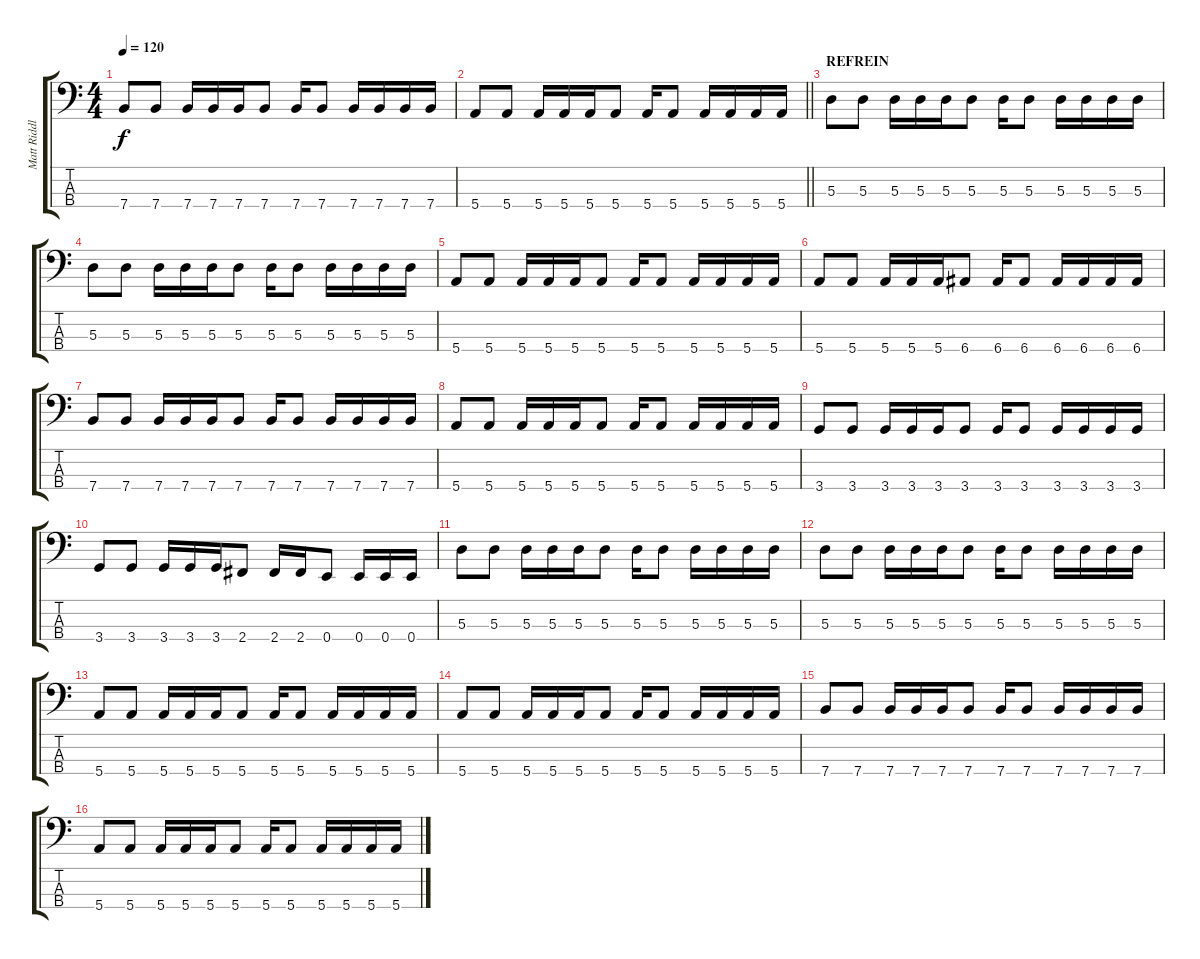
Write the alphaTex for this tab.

\track ("Matt Riddle" "Matt Riddl") {instrument electricbassfinger}
\staff {score tabs}
\tuning (G2 D2 A1 E1) {hide}
\ts (4 4)
\tempo 120
\clef f4
\ks c
7.4.8{dy f} 7.4.8 7.4.16 7.4.16 7.4.16 7.4.8 7.4.16 7.4.8 7.4.16 7.4.16 7.4.16 7.4.16 |
\barLineRight lightlight
5.4.8 5.4.8 5.4.16 5.4.16 5.4.16 5.4.8 5.4.16 5.4.8 5.4.16 5.4.16 5.4.16 5.4.16 |
\section ("" "REFREIN")
5.3.8 5.3.8 5.3.16 5.3.16 5.3.16 5.3.8 5.3.16 5.3.8 5.3.16 5.3.16 5.3.16 5.3.16 |
5.3.8 5.3.8 5.3.16 5.3.16 5.3.16 5.3.8 5.3.16 5.3.8 5.3.16 5.3.16 5.3.16 5.3.16 |
5.4.8 5.4.8 5.4.16 5.4.16 5.4.16 5.4.8 5.4.16 5.4.8 5.4.16 5.4.16 5.4.16 5.4.16 |
5.4.8 5.4.8 5.4.16 5.4.16 5.4.16 6.4.8 6.4.16 6.4.8 6.4.16 6.4.16 6.4.16 6.4.16 |
7.4.8 7.4.8 7.4.16 7.4.16 7.4.16 7.4.8 7.4.16 7.4.8 7.4.16 7.4.16 7.4.16 7.4.16 |
5.4.8 5.4.8 5.4.16 5.4.16 5.4.16 5.4.8 5.4.16 5.4.8 5.4.16 5.4.16 5.4.16 5.4.16 |
3.4.8 3.4.8 3.4.16 3.4.16 3.4.16 3.4.8 3.4.16 3.4.8 3.4.16 3.4.16 3.4.16 3.4.16 |
3.4.8 3.4.8 3.4.16 3.4.16 3.4.16 2.4.8 2.4.16 2.4.16 0.4.8 0.4.16 0.4.16 0.4.16 |
5.3.8 5.3.8 5.3.16 5.3.16 5.3.16 5.3.8 5.3.16 5.3.8 5.3.16 5.3.16 5.3.16 5.3.16 |
5.3.8 5.3.8 5.3.16 5.3.16 5.3.16 5.3.8 5.3.16 5.3.8 5.3.16 5.3.16 5.3.16 5.3.16 |
5.4.8 5.4.8 5.4.16 5.4.16 5.4.16 5.4.8 5.4.16 5.4.8 5.4.16 5.4.16 5.4.16 5.4.16 |
5.4.8 5.4.8 5.4.16 5.4.16 5.4.16 5.4.8 5.4.16 5.4.8 5.4.16 5.4.16 5.4.16 5.4.16 |
7.4.8 7.4.8 7.4.16 7.4.16 7.4.16 7.4.8 7.4.16 7.4.8 7.4.16 7.4.16 7.4.16 7.4.16 |
5.4.8 5.4.8 5.4.16 5.4.16 5.4.16 5.4.8 5.4.16 5.4.8 5.4.16 5.4.16 5.4.16 5.4.16
